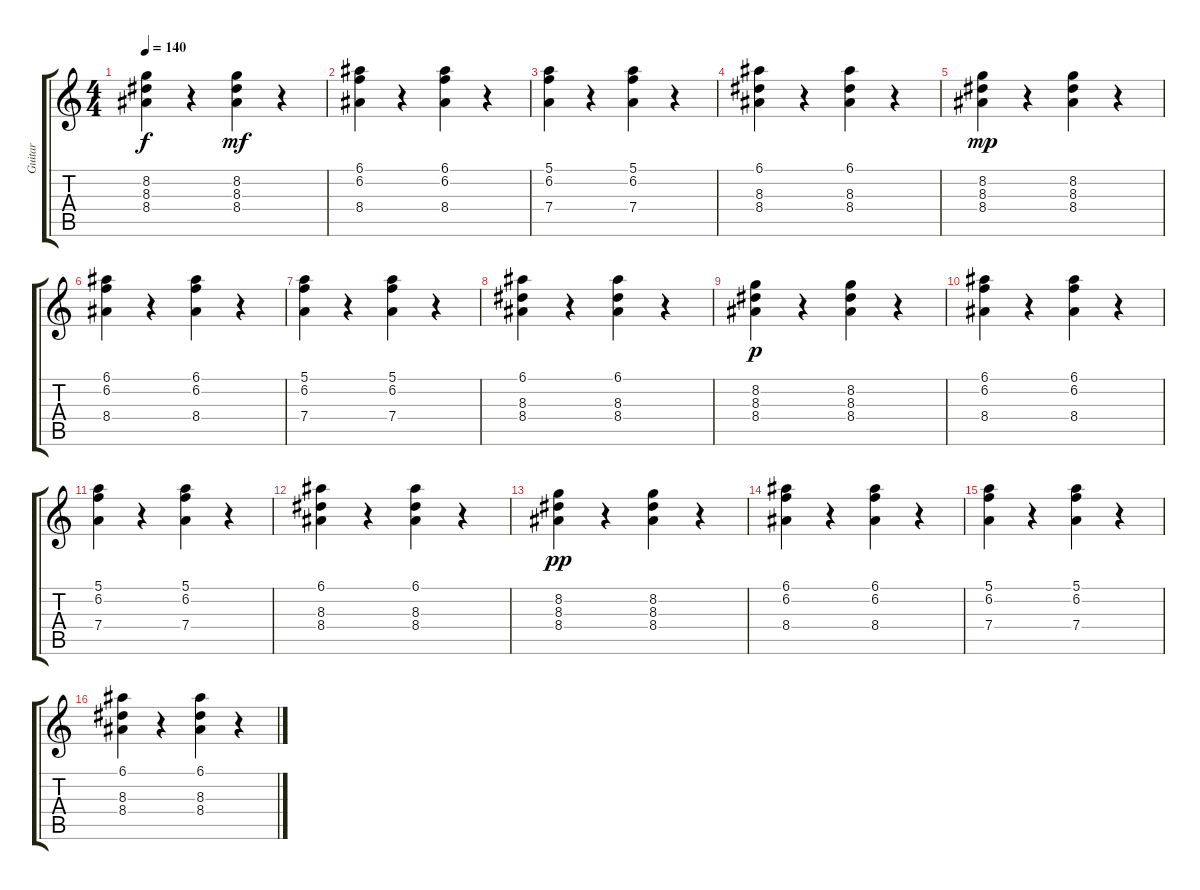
\track ("Guitar" "Guitar") {instrument overdrivenguitar}
\staff {score tabs}
\tuning (E4 B3 G3 D3 A2 E2) {hide}
\ts (4 4)
\tempo 140
\clef g2
\ks c
(8.2 8.3 8.4).4{dy f} r.4 (8.2 8.3 8.4).4{dy mf} r.4 |
(6.1 6.2 8.4).4 r.4 (6.1 6.2 8.4).4 r.4 |
(5.1 6.2 7.4).4 r.4 (5.1 6.2 7.4).4 r.4 |
(6.1 8.3 8.4).4 r.4 (6.1 8.3 8.4).4 r.4 |
(8.2 8.3 8.4).4{dy mp} r.4 (8.2 8.3 8.4).4 r.4 |
(6.1 6.2 8.4).4 r.4 (6.1 6.2 8.4).4 r.4 |
(5.1 6.2 7.4).4 r.4 (5.1 6.2 7.4).4 r.4 |
(6.1 8.3 8.4).4 r.4 (6.1 8.3 8.4).4 r.4 |
(8.2 8.3 8.4).4{dy p} r.4 (8.2 8.3 8.4).4 r.4 |
(6.1 6.2 8.4).4 r.4 (6.1 6.2 8.4).4 r.4 |
(5.1 6.2 7.4).4 r.4 (5.1 6.2 7.4).4 r.4 |
(6.1 8.3 8.4).4 r.4 (6.1 8.3 8.4).4 r.4 |
(8.2 8.3 8.4).4{dy pp} r.4 (8.2 8.3 8.4).4 r.4 |
(6.1 6.2 8.4).4 r.4 (6.1 6.2 8.4).4 r.4 |
(5.1 6.2 7.4).4 r.4 (5.1 6.2 7.4).4 r.4 |
(6.1 8.3 8.4).4 r.4 (6.1 8.3 8.4).4 r.4
